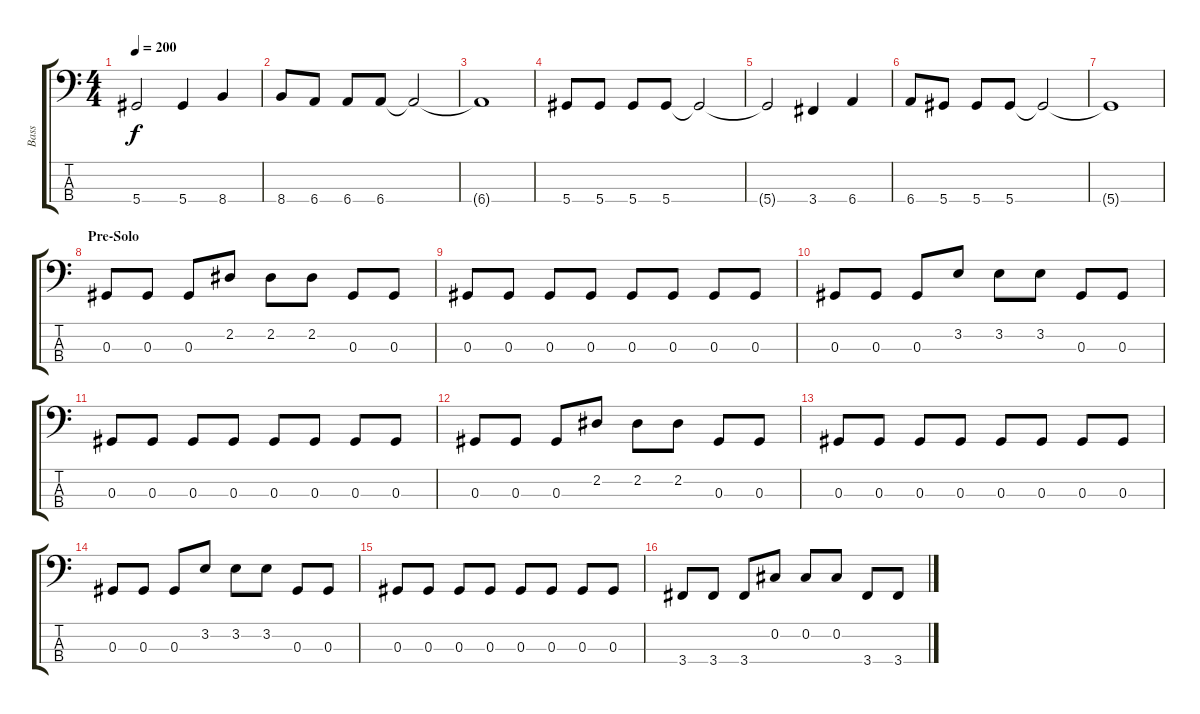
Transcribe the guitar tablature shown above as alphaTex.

\track ("Bass" "Bass") {instrument electricbasspick}
\staff {score tabs}
\tuning (Gb2 Db2 Ab1 Eb1) {hide}
\ts (4 4)
\tempo 200
\clef f4
\ks c
5.4{t}.2{dy f} 5.4.4 8.4.4 |
8.4.8 6.4.8 6.4.8 6.4.8 6.4{t}.2 |
6.4{t}.1 |
5.4.8 5.4.8 5.4.8 5.4.8 5.4{t}.2 |
5.4{t}.2 3.4.4 6.4.4 |
6.4.8 5.4.8 5.4.8 5.4.8 5.4{t}.2 |
5.4{t}.1 |
\section ("" "Pre-Solo")
0.3.8 0.3.8 0.3.8 2.2.8 2.2.8 2.2.8 0.3.8 0.3.8 |
0.3.8 0.3.8 0.3.8 0.3.8 0.3.8 0.3.8 0.3.8 0.3.8 |
0.3.8 0.3.8 0.3.8 3.2.8 3.2.8 3.2.8 0.3.8 0.3.8 |
0.3.8 0.3.8 0.3.8 0.3.8 0.3.8 0.3.8 0.3.8 0.3.8 |
0.3.8 0.3.8 0.3.8 2.2.8 2.2.8 2.2.8 0.3.8 0.3.8 |
0.3.8 0.3.8 0.3.8 0.3.8 0.3.8 0.3.8 0.3.8 0.3.8 |
0.3.8 0.3.8 0.3.8 3.2.8 3.2.8 3.2.8 0.3.8 0.3.8 |
0.3.8 0.3.8 0.3.8 0.3.8 0.3.8 0.3.8 0.3.8 0.3.8 |
3.4.8 3.4.8 3.4.8 0.2.8 0.2.8 0.2.8 3.4.8 3.4.8
